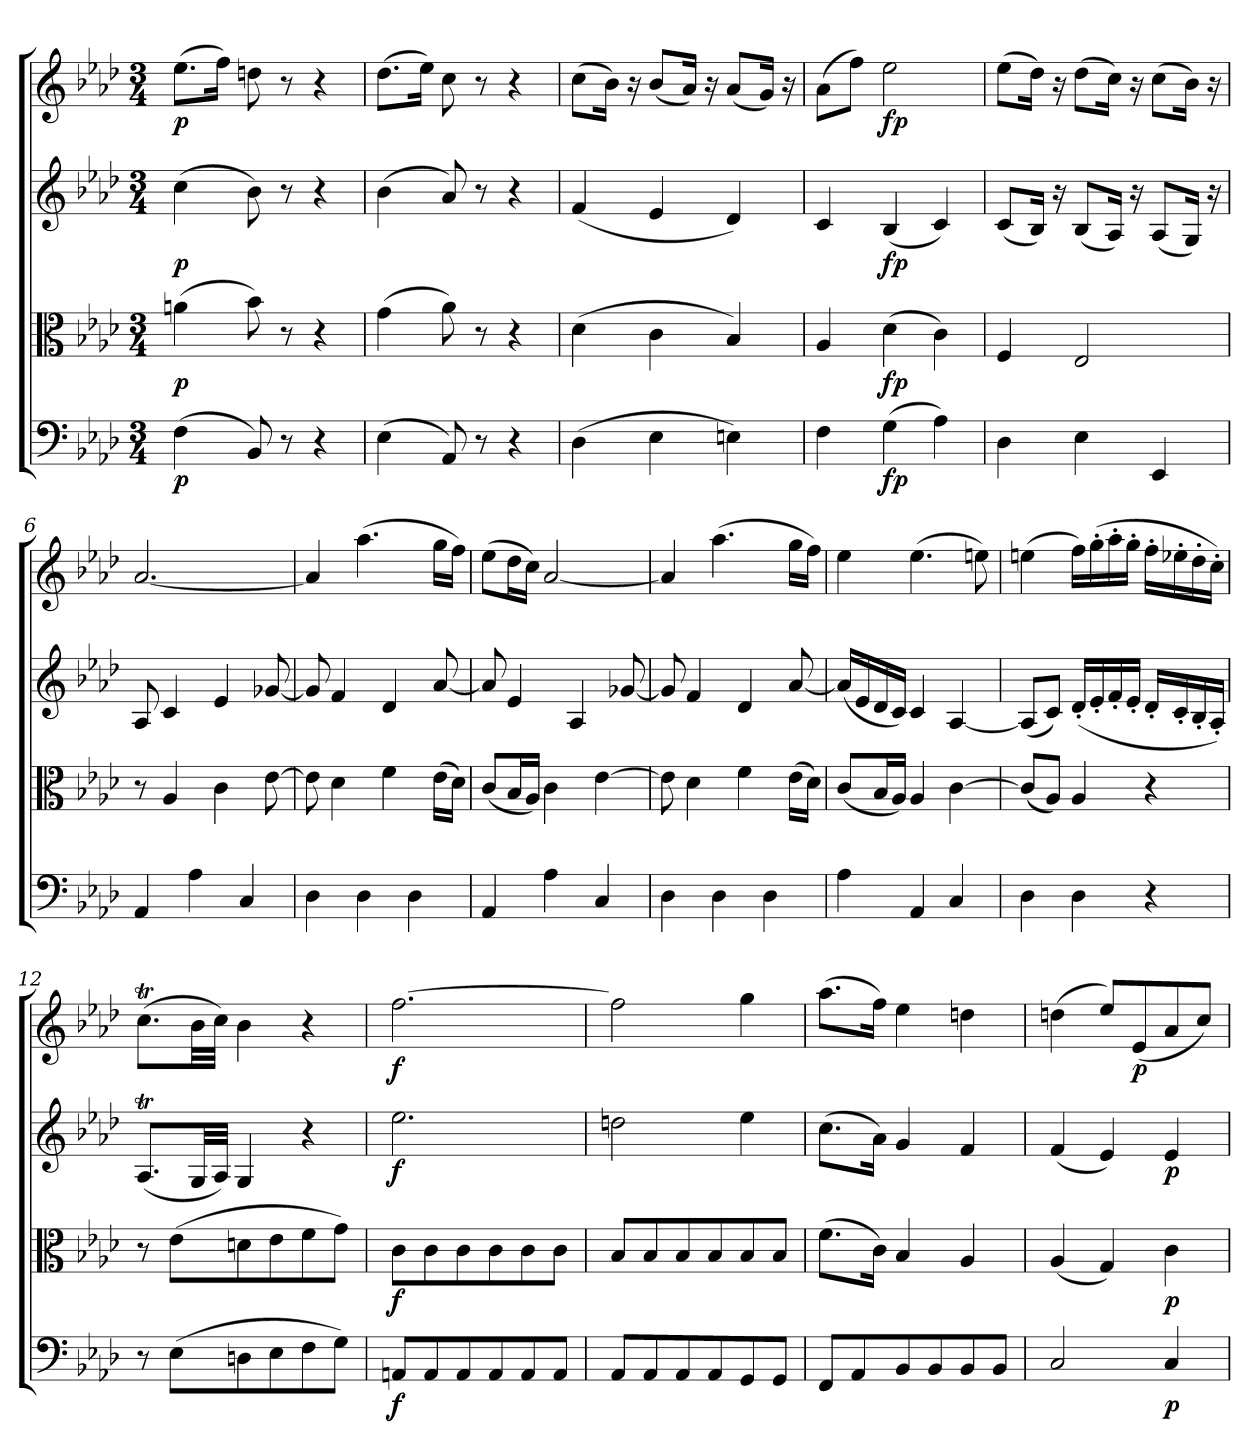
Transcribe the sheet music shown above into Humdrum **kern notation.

**kern	**dynam	**kern	**dynam	**kern	**dynam	**kern	**dynam
*part4	*part4	*part3	*part3	*part2	*part2	*part1	*part1
*staff4	*staff4	*staff3	*staff3	*staff2	*staff2	*staff1	*staff1
*clefF4	*	*clefC3	*	*clefG2	*	*clefG2	*
*k[b-e-a-d-]	*	*k[b-e-a-d-]	*	*k[b-e-a-d-]	*	*k[b-e-a-d-]	*
*A-:	*	*A-:	*	*A-:	*	*A-:	*
*M3/4	*	*M3/4	*	*M3/4	*	*M3/4	*
=	=	=	=	=	=	=	=
(4F\	p	(4an\	p	(4cc\	p	(8.ee-\L	p
.	.	.	.	.	.	16ff\Jk)	.
8BB-/)	.	8b-\)	.	8b-\)	.	8ddn\	.
8r	.	8r	.	8r	.	8r	.
4r	.	4r	.	4r	.	4r	.
=2	=2	=2	=2	=2	=2	=2	=2
(4E-\	.	(4g\	.	(4b-\	.	(8.dd-\L	.
.	.	.	.	.	.	16ee-\Jk)	.
8AA-/)	.	8a-\)	.	8a-/)	.	8cc\	.
8r	.	8r	.	8r	.	8r	.
4r	.	4r	.	4r	.	4r	.
=3	=3	=3	=3	=3	=3	=3	=3
(4D-\	.	(4d-\	.	(4f/	.	(8cc\L	.
.	.	.	.	.	.	16b-\Jk)	.
.	.	.	.	.	.	16r	.
4E-\	.	4c\	.	4e-/	.	(8b-/L	.
.	.	.	.	.	.	16a-/Jk)	.
.	.	.	.	.	.	16r	.
4En\)	.	4B-/)	.	4d-/)	.	(8a-/L	.
.	.	.	.	.	.	16g/Jk)	.
.	.	.	.	.	.	16r	.
=4	=4	=4	=4	=4	=4	=4	=4
4F\	.	4A-/	.	4c/	.	(8a-\L	.
.	.	.	.	.	.	8ff\J)	.
(4G\	fp	(4d-\	fp	(4B-/	fp	2ee-\	fp
4A-\)	.	4c\)	.	4c/)	.	.	.
=5	=5	=5	=5	=5	=5	=5	=5
4D-\	.	4F/	.	(8c/L	.	(8ee-\L	.
.	.	.	.	16B-/Jk)	.	16dd-\Jk)	.
.	.	.	.	16r	.	16r	.
4E-\	.	2E-/	.	(8B-/L	.	(8dd-\L	.
.	.	.	.	16A-/Jk)	.	16cc\Jk)	.
.	.	.	.	16r	.	16r	.
4EE-/	.	.	.	(8A-/L	.	(8cc\L	.
.	.	.	.	16G/Jk)	.	16b-\Jk)	.
.	.	.	.	16r	.	16r	.
=6	=6	=6	=6	=6	=6	=6	=6
4AA-/	.	8r	.	8A-/	.	[2.a-/	.
.	.	4A-/	.	4c/	.	.	.
4A-\	.	.	.	.	.	.	.
.	.	4c\	.	4e-/	.	.	.
4C/	.	.	.	.	.	.	.
.	.	[8e-\	.	[8g-X/	.	.	.
=7	=7	=7	=7	=7	=7	=7	=7
4D-\	.	8e-\]	.	8g-/]	.	4a-/]	.
.	.	4d-\	.	4f/	.	.	.
4D-\	.	.	.	.	.	(4.aa-\	.
.	.	4f\	.	4d-/	.	.	.
4D-\	.	.	.	.	.	.	.
.	.	(16e-\LL	.	[8a-/	.	16gg\LL	.
.	.	16d-\JJ)	.	.	.	16ff\JJ)	.
=8	=8	=8	=8	=8	=8	=8	=8
4AA-/	.	(8c/L	.	8a-/]	.	(8ee-\L	.
.	.	16B-/L	.	4e-/	.	16dd-\L	.
.	.	16A-/JJ)	.	.	.	16cc\JJ)	.
4A-\	.	4c\	.	.	.	[2a-/	.
.	.	.	.	4A-/	.	.	.
4C/	.	[4e-\	.	.	.	.	.
.	.	.	.	[8g-X/	.	.	.
=9	=9	=9	=9	=9	=9	=9	=9
4D-\	.	8e-\]	.	8g-/]	.	4a-/]	.
.	.	4d-\	.	4f/	.	.	.
4D-\	.	.	.	.	.	(4.aa-\	.
.	.	4f\	.	4d-/	.	.	.
4D-\	.	.	.	.	.	.	.
.	.	(16e-\LL	.	[8a-/	.	16gg\LL	.
.	.	16d-\JJ)	.	.	.	16ff\JJ)	.
=10	=10	=10	=10	=10	=10	=10	=10
4A-\	.	(8c/L	.	(16a-/LL]	.	4ee-\	.
.	.	.	.	16e-/	.	.	.
.	.	16B-/L	.	16d-/	.	.	.
.	.	16A-/JJ)	.	16c/JJ)	.	.	.
4AA-/	.	4A-/	.	4c/	.	(4.ee-\	.
4C/	.	[4c\	.	[4A-/	.	.	.
.	.	.	.	.	.	8een\)	.
=11	=11	=11	=11	=11	=11	=11	=11
4D-\	.	(8c/L]	.	(8A-/L]	.	(4een\	.
.	.	8A-/J)	.	8c/J)	.	.	.
4D-\	.	4A-/	.	(16d-'/LL	.	16ff\LL)	.
.	.	.	.	16e-'/	.	(16gg'\	.
.	.	.	.	16f'/	.	16aa-'\	.
.	.	.	.	16e-'/JJ	.	16gg'\JJ	.
4r	.	4r	.	16d-'/LL	.	16ff'\LL	.
.	.	.	.	16c'/	.	16ee-X'\	.
.	.	.	.	16B-'/	.	16dd-'\	.
.	.	.	.	16A-'/JJ)	.	16cc'\JJ)	.
=12	=12	=12	=12	=12	=12	=12	=12
8r	.	8r	.	(8.A-T/L	.	(8.cct\L	.
(8E-\L	.	(8e-\L	.	.	.	.	.
.	.	.	.	32G/LL	.	32b-\LL	.
.	.	.	.	32A-/JJJ)	.	32cc\JJJ)	.
8Dn\	.	8dn\	.	4G/	.	4b-\	.
8E-\	.	8e-\	.	.	.	.	.
8F\	.	8f\	.	4r	.	4r	.
8G\J)	.	8g\J)	.	.	.	.	.
=13	=13	=13	=13	=13	=13	=13	=13
8AAn/L	f	8c\L	f	2.ee-\	f	[2.ff\	f
8AA/	.	8c\	.	.	.	.	.
8AA/	.	8c\	.	.	.	.	.
8AA/	.	8c\	.	.	.	.	.
8AA/	.	8c\	.	.	.	.	.
8AA/J	.	8c\J	.	.	.	.	.
=14	=14	=14	=14	=14	=14	=14	=14
8AA-/L	.	8B-/L	.	2ddn\	.	2ff\]	.
8AA-/	.	8B-/	.	.	.	.	.
8AA-/	.	8B-/	.	.	.	.	.
8AA-/	.	8B-/	.	.	.	.	.
8GG/	.	8B-/	.	4ee-\	.	4gg\	.
8GG/J	.	8B-/J	.	.	.	.	.
=15	=15	=15	=15	=15	=15	=15	=15
8FF/L	.	(8.f\L	.	(8.cc\L	.	(8.aa-\L	.
8AA-/	.	.	.	.	.	.	.
.	.	16c\Jk)	.	16a-\Jk)	.	16ff\Jk)	.
8BB-/	.	4B-/	.	4g/	.	4ee-\	.
8BB-/	.	.	.	.	.	.	.
8BB-/	.	4A-/	.	4f/	.	4ddn\	.
8BB-/J	.	.	.	.	.	.	.
=16	=16	=16	=16	=16	=16	=16	=16
2C/	.	(4A-/	.	(4f/	.	(4ddn\	.
.	.	4G/)	.	4e-/)	.	8ee-/L)	.
.	.	.	.	.	.	(8e-/	p
4C/	p	4c\	p	4e-/	p	8a-/	.
.	.	.	.	.	.	8cc/J)	.
=	=	=	=	=	=	=	=
*-	*-	*-	*-	*-	*-	*-	*-
